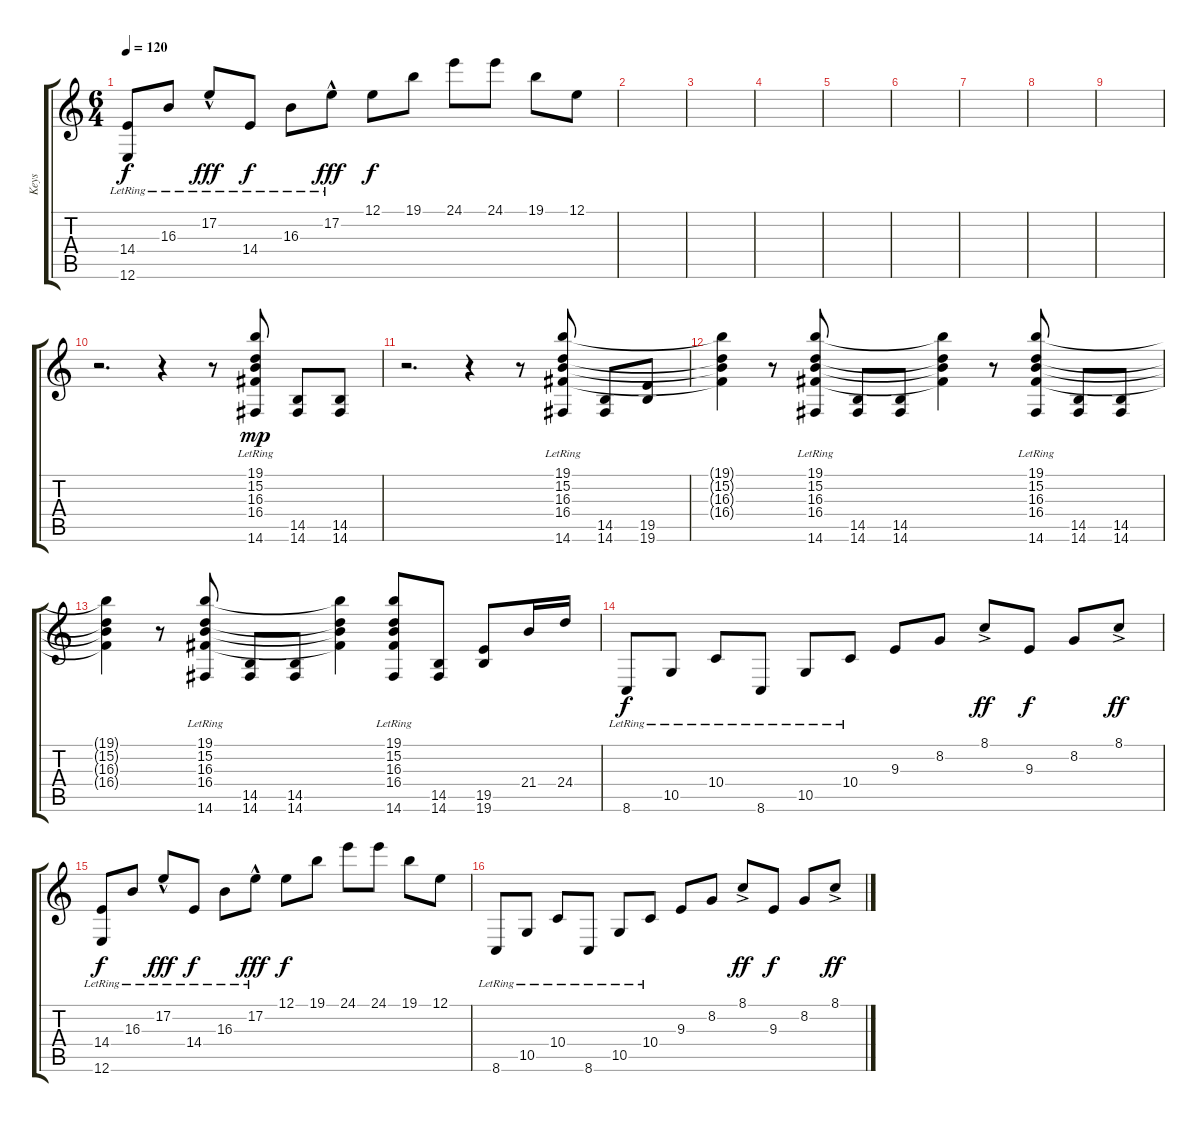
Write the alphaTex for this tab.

\track ("Keys" "Keys") {instrument electricpiano1}
\staff {score tabs}
\tuning (E4 B3 G3 D3 A2 E2) {hide}
\ts (6 4)
\tempo 120
\clef g2
\ks c
(14.4{lr} 12.6{lr}).8{dy f} 16.3{lr}.8 17.2{hac lr}.8{dy fff} 14.4{lr}.8{dy f} 16.3{lr}.8 17.2{hac lr}.8{dy fff} 12.1.8{dy f} 19.1.8 24.1.8 24.1.8 19.1.8 12.1.8 |
|
|
|
|
|
|
|
|
r.2{d} r.4 r.8 (19.1{lr} 15.2{lr} 16.3{lr} 16.4{lr} 14.6).8{dy mp} (14.5 14.6).8 (14.5 14.6).8 |
r.2{d} r.4 r.8 (19.1{lr} 15.2{lr} 16.3{lr} 16.4{lr} 14.6).8 (14.5 14.6).8 (19.5 19.6).8 |
(19.1{t} 15.2{t} 16.3{t} 16.4{t}).4 r.8 (19.1{lr} 15.2{lr} 16.3{lr} 16.4{lr} 14.6).8 (14.5 14.6).8 (14.5 14.6).8 (19.1{t} 15.2{t} 16.3{t} 16.4{t}).4 r.8 (19.1{lr} 15.2{lr} 16.3{lr} 16.4{lr} 14.6).8 (14.5 14.6).8 (14.5 14.6).8 |
(19.1{t} 15.2{t} 16.3{t} 16.4{t}).4 r.8 (19.1{lr} 15.2{lr} 16.3{lr} 16.4{lr} 14.6).8 (14.5 14.6).8 (14.5 14.6).8 (19.1{t} 15.2{t} 16.3{t} 16.4{t}).4 (19.1{lr} 15.2{lr} 16.3{lr} 16.4{lr} 14.6).8 (14.5 14.6).8 (19.5 19.6).8 21.4.16 24.4.16 |
8.6{lr}.8{dy f} 10.5{lr}.8 10.4{lr}.8 8.6{lr}.8 10.5{lr}.8 10.4{lr}.8 9.3.8 8.2.8 8.1{ac}.8{dy ff} 9.3.8{dy f} 8.2.8 8.1{ac}.8{dy ff} |
(14.4{lr} 12.6{lr}).8{dy f} 16.3{lr}.8 17.2{hac lr}.8{dy fff} 14.4{lr}.8{dy f} 16.3{lr}.8 17.2{hac lr}.8{dy fff} 12.1.8{dy f} 19.1.8 24.1.8 24.1.8 19.1.8 12.1.8 |
8.6{lr}.8 10.5{lr}.8 10.4{lr}.8 8.6{lr}.8 10.5{lr}.8 10.4{lr}.8 9.3.8 8.2.8 8.1{ac}.8{dy ff} 9.3.8{dy f} 8.2.8 8.1{ac}.8{dy ff}
